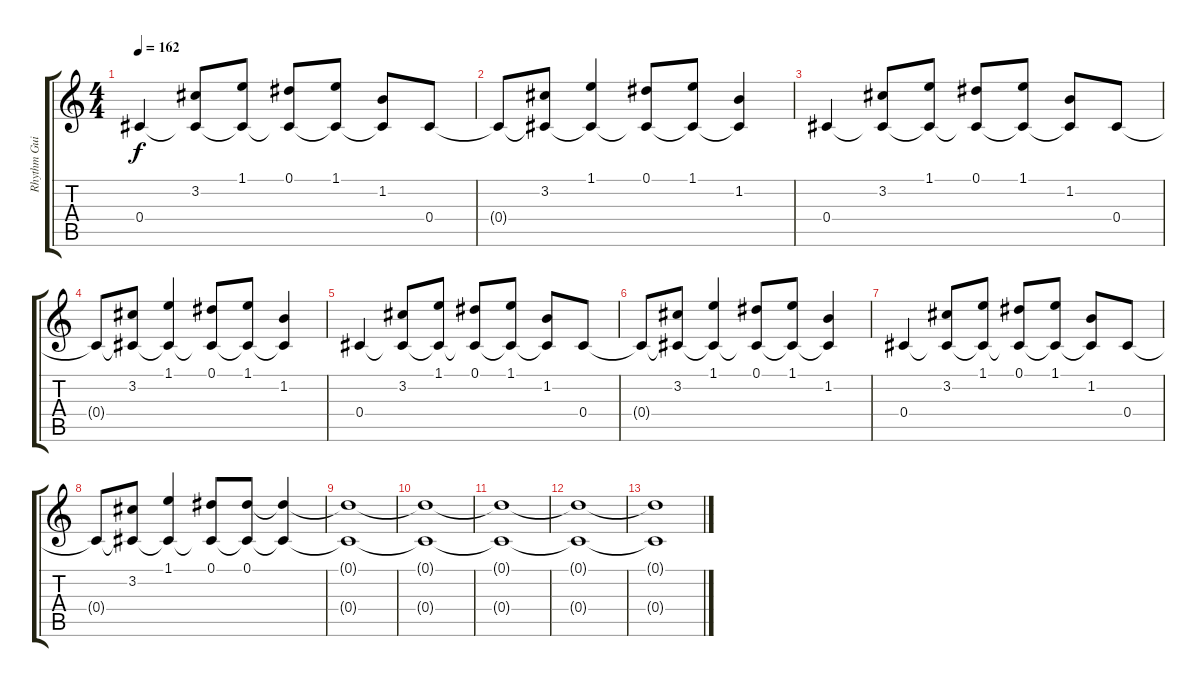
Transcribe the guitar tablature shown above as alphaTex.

\track ("Rhythm Guitar" "Rhythm Gui") {instrument acousticguitarsteel}
\staff {score tabs}
\tuning (Eb4 Bb3 Gb3 Db3 Ab2 Db2) {hide}
\ts (4 4)
\tempo 162
\clef g2
\ks c
0.4.4{dy f instrument acousticguitarsteel} (3.2 0.4{t}).8 (1.1 0.4{t}).8 (0.1 0.4{t}).8 (1.1 0.4{t}).8 (1.2 0.4{t}).8 0.4.8 |
0.4{t}.8 (3.2 0.4{t}).8 (1.1 0.4{t}).4 (0.1 0.4{t}).8 (1.1 0.4{t}).8 (1.2 0.4{t}).4 |
0.4.4 (3.2 0.4{t}).8 (1.1 0.4{t}).8 (0.1 0.4{t}).8 (1.1 0.4{t}).8 (1.2 0.4{t}).8 0.4.8 |
0.4{t}.8 (3.2 0.4{t}).8 (1.1 0.4{t}).4 (0.1 0.4{t}).8 (1.1 0.4{t}).8 (1.2 0.4{t}).4 |
0.4.4 (3.2 0.4{t}).8 (1.1 0.4{t}).8 (0.1 0.4{t}).8 (1.1 0.4{t}).8 (1.2 0.4{t}).8 0.4.8 |
0.4{t}.8 (3.2 0.4{t}).8 (1.1 0.4{t}).4 (0.1 0.4{t}).8 (1.1 0.4{t}).8 (1.2 0.4{t}).4 |
0.4.4 (3.2 0.4{t}).8 (1.1 0.4{t}).8 (0.1 0.4{t}).8 (1.1 0.4{t}).8 (1.2 0.4{t}).8 0.4.8 |
0.4{t}.8 (3.2 0.4{t}).8 (1.1 0.4{t}).4 (0.1 0.4{t}).8 (0.1 0.4{t}).8 (0.1{t} 0.4{t}).4 |
(0.1{t} 0.4{t}).1{volume 0} |
(0.1{t} 0.4{t}).1 |
(0.1{t} 0.4{t}).1 |
(0.1{t} 0.4{t}).1 |
(0.1{t} 0.4{t}).1
